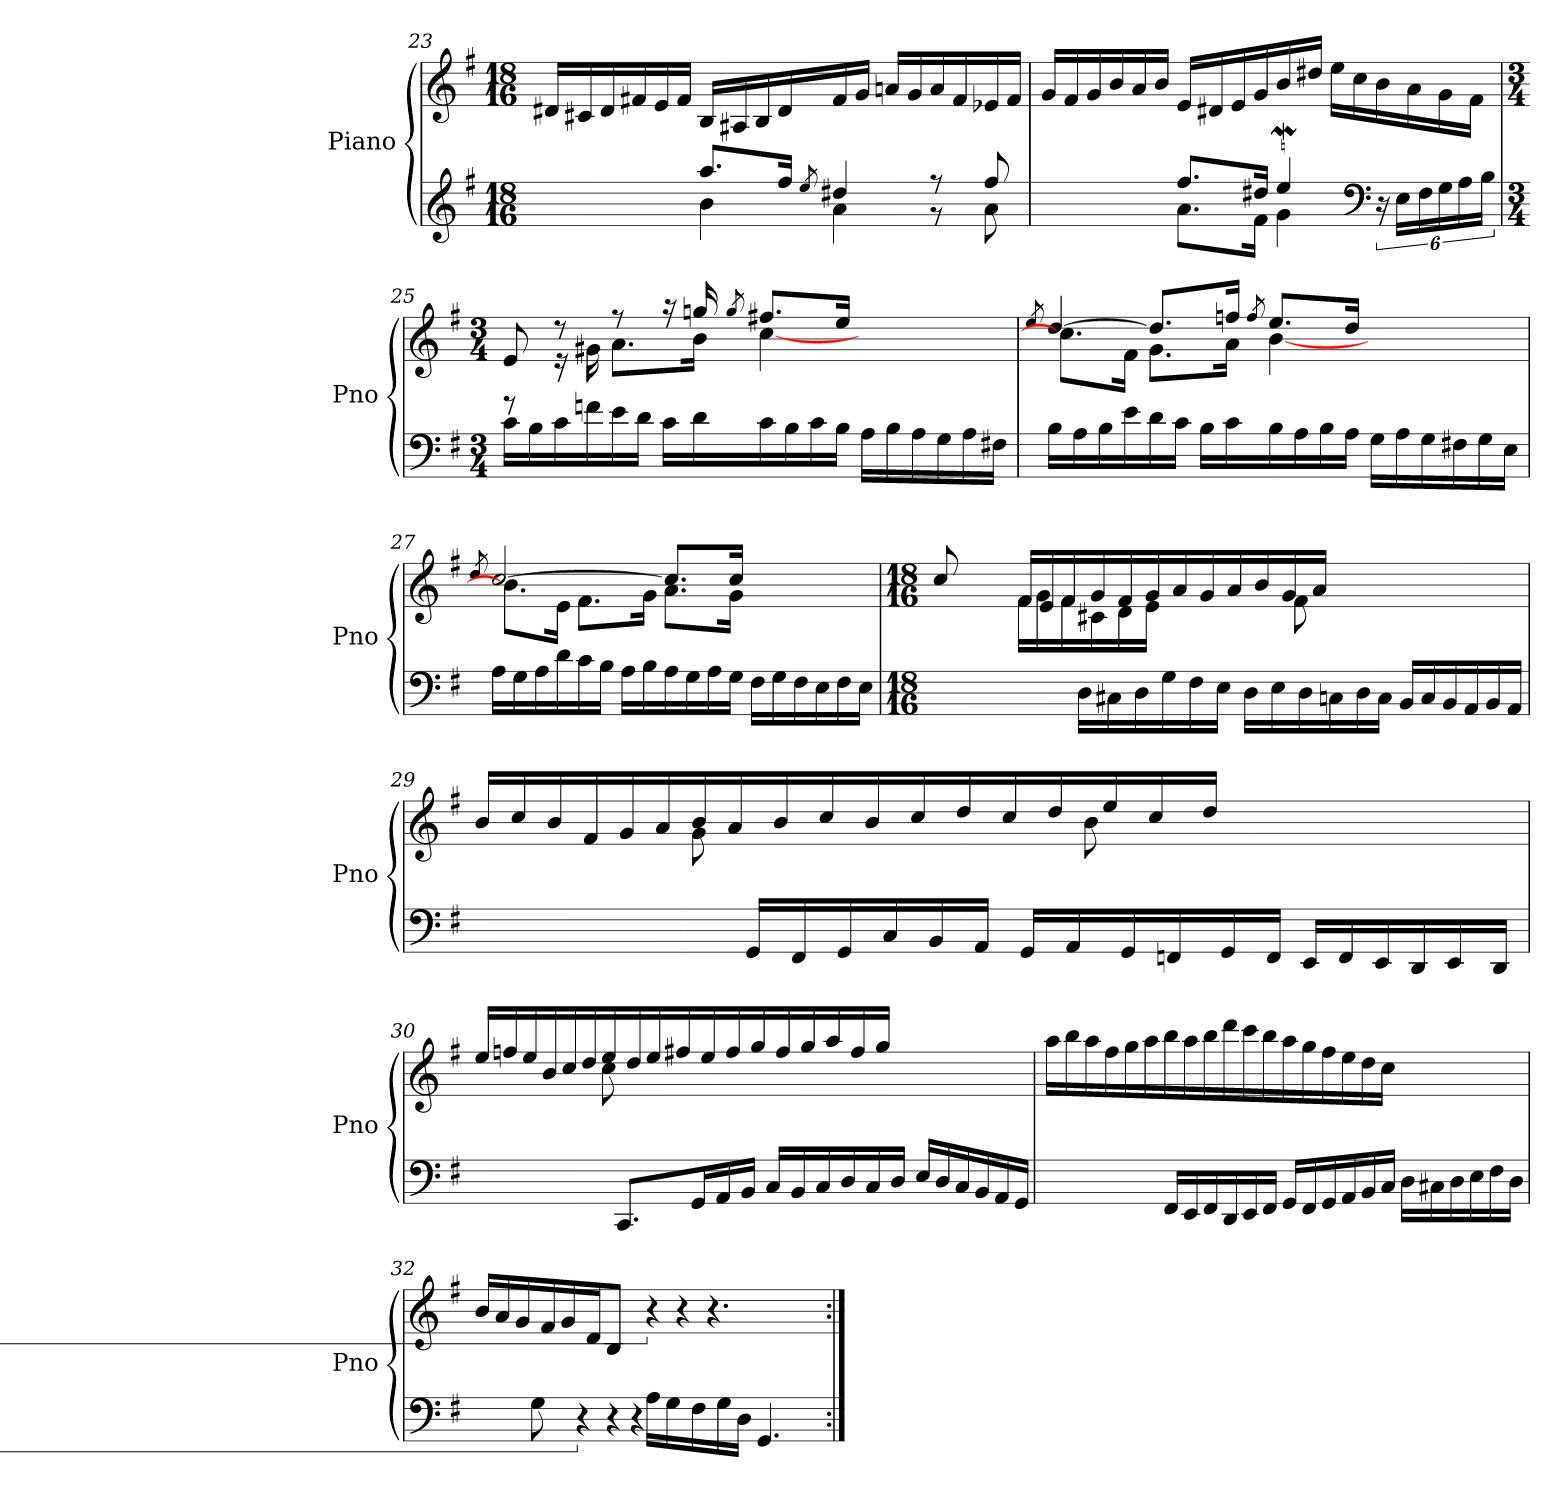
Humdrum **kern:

**kern	**kern
*part1	*part1
*staff2	*staff1
*I"Piano	*
*I'Pno	*
*clefG2	*clefG2
*k[f#]	*k[f#]
*M18/16	*M18/16
=23	=23
*^	*
4.ryy	4.ryy	16d#X/LL
.	.	16c#X/
.	.	16d#/
.	.	16f#X/
.	.	16e/
.	.	16f#/JJ
8.aa/L	4b\	16B/LL
.	.	16A#X/
.	.	16B/
16ff#/Jk	.	16d#/
8qee/	.	.
4dd#X/	4a\	16f#/
.	.	16g/JJ
.	.	16an/LL
.	.	16g/
8r	8r	16a/
.	.	16f#/
8ff#/	8a\	16e-X/
.	.	16f#/JJ
!!LO:LB:g=z
=24	=24	=24
4.ryy	4.ryy	16g/LL
.	.	16f#/
.	.	16g/
.	.	16b/
.	.	16a/
.	.	16b/JJ
8.ff#/L	8.a\L	16e/LL
.	.	16d#X/
.	.	16e/
16dd#X/Jk	16f#\Jk	16g/
4eeW/	4g\	16b/
.	.	16dd#X/JJ
.	.	16ee\LL
.	.	16cc\
*clefF4	*	*
4ryy	24r	16b\
.	24E\LL	.
.	.	16a\
.	24F#\	.
.	24G\	16g\
.	24A\	.
.	.	16f#\JJ
.	24B\JJ	.
*v	*v	*
=25	=25
*M3/4	*M3/4
*	*^
16c\LL	8e/	8rD
16B\	.	.
16c\	8r	16r
16fn\	.	16g#X\
16e\	8r	8.a\L
16d\JJ	.	.
16c\LL	16r	.
16d\	16ggn/	16b\Jk
.	8qgg/	.
16c\	8.ff#X/L	[4cc\
16B\	.	.
16c\	.	.
16B\JJ	16ee/Jk	.
16A\LL	4.ryy	4.ryy
16B\	.	.
16A\	.	.
16G\	.	.
16A\	.	.
16F#X\JJ	.	.
!!LO:LB:g=z	!!
=26	=26	=26
.	8qee/	.
16B\LL	[4dd/	8.cc\L]
16A\	.	.
16B\	.	.
16e\	.	16f#\Jk
16d\	8.dd/L]	8.g\L
16c\JJ	.	.
16B\LL	.	.
16c\	16ffn/Jk	16a\Jk
.	8qff/	.
16B\	8.ee/L	[4b\
16A\	.	.
16B\	.	.
16A\JJ	16dd/Jk	.
16G\LL	4.ryy	4.ryy
16A\	.	.
16G\	.	.
16F#X\	.	.
16G\	.	.
16E\JJ	.	.
!!LO:LB:g=z	!!
=27	=27	=27
.	8qdd/	.
16A\LL	[2cc/	8.b\L]
16G\	.	.
16A\	.	.
16d\	.	16e\Jk
16c\	.	8.f#\L
16B\JJ	.	.
16A\LL	.	.
16B\	.	16g\Jk
16A\	8.cc/L]	8.a\L
16G\	.	.
16A\	.	.
16G\JJ	16cc/Jk	16g\Jk
16F#\LL	4.ryy	4.ryy
16G\	.	.
16F#\	.	.
16E\	.	.
16F#\	.	.
16E\JJ	.	.
=28	=28	=28
*M18/16	*M18/16	*
24%11ryy	8cc/	24%7ryy
!	!LO:N:vis=8	!
.	12ryy	.
!	!LO:N:vis=8	!
.	12ryy	.
.	16f#/LL	16f#\LL
.	16e/	16g\
.	16f#/	16f#\
16D\LL	.	.
.	16g/	16c#X\
16C#X\	.	.
.	16f#/	16d\
16D\	.	.
.	16g/	16e\JJ
16G\	.	.
.	16a/	4ryy
16F#\	.	.
.	16g/	.
16E\JJ	.	.
.	16a/	.
16D\LL	.	.
.	16b/	.
16E\	.	.
.	16g/	8f#\
16D\	.	.
.	16a/JJ	.
16Cn\	.	.
.	24%13ryy	24%13ryy
16D\	.	.
16C\JJ	.	.
16BB/LL	.	.
16C/	.	.
16BB/	.	.
16AA/	.	.
16BB/	.	.
16AA/JJ	.	.
!!LO:PB:g=z	!!
=29	=29	=29
24%11ryy	16b/LL	4.ryy
.	16cc/	.
.	16b/	.
.	16f#/	.
.	16g/	.
.	16a/	.
.	16b/	8g\
.	16a/	.
16GG/LL	.	.
.	16b/	12%5ryy
16FF#/	.	.
.	16cc/	.
16GG/	.	.
.	16b/	.
16C/	.	.
.	16cc/	.
16BB/	.	.
.	16dd/	.
16AA/JJ	.	.
.	16cc/	.
16GG/LL	.	.
.	16dd/	.
16AA/	.	.
.	.	8b\
.	16ee/	.
16GG/	.	.
.	16cc/	.
16FFn/	.	.
.	.	24%11ryy
.	16dd/JJ	.
16GG/	.	.
.	24%11ryy	.
16FF/JJ	.	.
16EE/LL	.	.
16FF/	.	.
16EE/	.	.
16DD/	.	.
16EE/	.	.
.	.	12ryy
16DD/JJ	.	.
!!LO:LB:g=z	!!
=30	=30	=30
12%5ryy	16ee/LL	4.ryy
.	16ffn/	.
.	16ee/	.
.	16b/	.
.	16cc/	.
.	16dd/	.
.	16ee/	8cc\
8.CC/L	.	.
.	16dd/	.
.	16ee/	12%5ryy
.	16ff#X/	.
16GG/L	.	.
.	16ee/	.
16AA/	.	.
.	16ff#/	.
16BB/JJ	.	.
.	16gg/	.
16C/LL	.	.
.	16ff#/	.
16BB/	.	.
.	16gg/	.
16C/	.	2ryy
.	16aa/	.
16D/	.	.
.	16ff#/	.
16C/	.	.
.	16gg/JJ	.
16D/JJ	.	.
.	12%5ryy	.
16E/LL	.	.
16D/	.	.
16C/	.	.
16BB/	.	.
16AA/	.	8ryy
16GG/JJ	.	.
*	*v	*v
=31	=31
4.ryy	16aa\LL
.	16bb\
.	16aa\
.	16ff#\
.	16gg\
.	16aa\
16FF#/LL	16bb\
16EE/	16aa\
16FF#/	16bb\
16DD/	16ddd\
16EE/	16ccc\
16FF#/JJ	16bb\
16GG/LL	16aa\
16FF#/	16gg\
16GG/	16ff#\
16AA/	16ee\
16BB/	16dd\
16C/JJ	16cc\JJ
16D\LL	4.ryy
16C#X\	.
16D\	.
16E\	.
16F#\	.
16D\JJ	.
=32	=32
6ryy	16b/LL
.	16a/
.	16g/
8G\	.
.	16f#/
.	16g/
!LO:N:vis=8	!
12r	.
.	16d/J
!LO:N:vis=8	!
12r	8B/J
!LO:N:vis=16	!
24r	.
!	!LO:N:vis=8
16A\LL	12r
16G\	.
!	!LO:N:vis=8
.	12r
16F#\	.
!	!LO:N:vis=4.
.	4r
16G\	.
16D\JJ	.
4.GG/	.
.	48%13ryy
=:|!	=:|!
*-	*-
